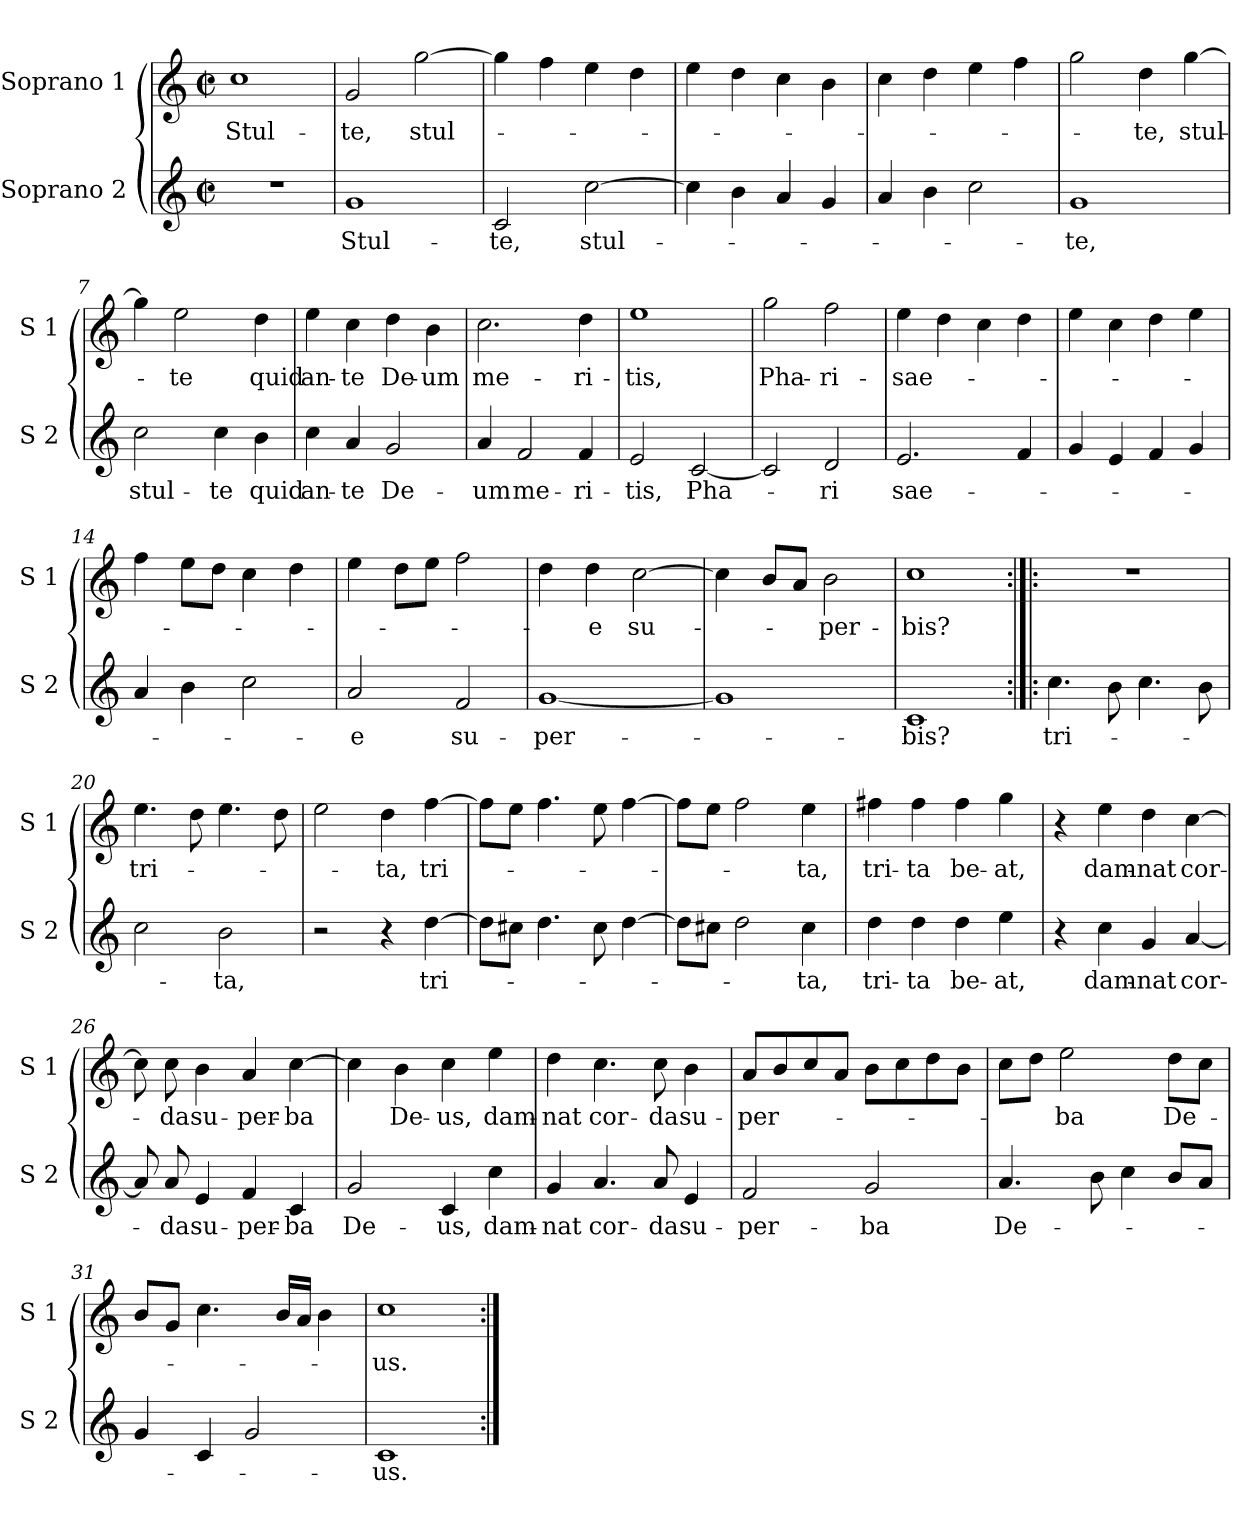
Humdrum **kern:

**kern	**text	**kern	**text
*part2	*part2	*part1	*part1
*staff2	*staff2	*staff1	*staff1
*I"Soprano 2	*	*I"Soprano 1	*
*I'S 2	*	*I'S 1	*
*clefG2	*	*clefG2	*
*k[]	*	*k[]	*
*C:	*	*C:	*
*M2/2	*	*M2/2	*
*met(c|)	*	*met(c|)	*
=1	=1	=1	=1
!	!	!	!LO:LY:b
1r	.	1cc	Stul-
=2	=2	=2	=2
!	!LO:LY:b	!	!LO:LY:b
1g	Stul-	2g/	-te,
!	!	!	!LO:LY:b
.	.	[2gg\	stul-
=3	=3	=3	=3
!	!LO:LY:b	!	!
2c/	-te,	4gg\]	.
.	.	4ff\	.
!	!LO:LY:b	!	!
[2cc\	stul-	4ee\	.
.	.	4dd\	.
=4	=4	=4	=4
4cc\]	.	4ee\	.
4b\	.	4dd\	.
4a/	.	4cc\	.
4g/	.	4b\	.
=5	=5	=5	=5
4a/	.	4cc\	.
4b\	.	4dd\	.
2cc\	.	4ee\	.
.	.	4ff\	.
!!LO:LB:g=z
=6	=6	=6	=6
!	!LO:LY:b	!	!
1g	-te,	2gg\	.
!	!	!	!LO:LY:b
.	.	4dd\	-te,
!	!	!	!LO:LY:b
.	.	[4gg\	stul-
=7	=7	=7	=7
!	!LO:LY:b	!	!
2cc\	stul-	4gg\]	.
!	!	!	!LO:LY:b
.	.	2ee\	-te
!	!LO:LY:b	!	!
4cc\	-te	.	.
!	!LO:LY:b	!	!LO:LY:b
4b\	quid	4dd\	quid
=8	=8	=8	=8
!	!LO:LY:b	!	!LO:LY:b
4cc\	an-	4ee\	an-
!	!LO:LY:b	!	!LO:LY:b
4a/	-te	4cc\	-te
!	!LO:LY:b	!	!LO:LY:b
2g/	De-	4dd\	De-
!	!	!	!LO:LY:b
.	.	4b\	-um
=9	=9	=9	=9
!	!LO:LY:b	!	!LO:LY:b
4a/	-um	2.cc\	me-
!	!LO:LY:b	!	!
2f/	me-	.	.
!	!LO:LY:b	!	!LO:LY:b
4f/	-ri-	4dd\	-ri-
=10	=10	=10	=10
!	!LO:LY:b	!	!LO:LY:b
2e/	-tis,	1ee	-tis,
!	!LO:LY:b	!	!
[2c/	Pha-	.	.
!!LO:LB:g=z
=11	=11	=11	=11
!	!	!	!LO:LY:b
2c/]	.	2gg\	Pha-
!	!LO:LY:b	!	!LO:LY:b
2d/	-ri	2ff\	-ri-
=12	=12	=12	=12
!	!LO:LY:b	!	!LO:LY:b
2.e/	sae-	4ee\	-sae-
.	.	4dd\	.
.	.	4cc\	.
4f/	.	4dd\	.
=13	=13	=13	=13
4g/	.	4ee\	.
4e/	.	4cc\	.
4f/	.	4dd\	.
4g/	.	4ee\	.
=14	=14	=14	=14
4a/	.	4ff\	.
4b\	.	8ee\L	.
.	.	8dd\J	.
2cc\	.	4cc\	.
.	.	4dd\	.
=15	=15	=15	=15
!	!LO:LY:b	!	!
2a/	-e	4ee\	.
.	.	8dd\L	.
.	.	8ee\J	.
!	!LO:LY:b	!	!
2f/	su-	2ff\	.
!!LO:LB:g=z
=16	=16	=16	=16
!	!LO:LY:b	!	!
[1g	-per-	4dd\	.
!	!	!	!LO:LY:b
.	.	4dd\	-e
!	!	!	!LO:LY:b
.	.	[2cc\	su-
=17	=17	=17	=17
1g]	.	4cc\]	.
.	.	8b/L	.
.	.	8a/J	.
!	!	!	!LO:LY:b
.	.	2b\	-per-
=18	=18	=18	=18
!	!LO:LY:b	!	!LO:LY:b
1c	-bis?	1cc	-bis?
=19:|!|:	=19:|!|:	=19:|!|:	=19:|!|:
!	!LO:LY:b	!	!
4.cc\	tri-	1r	.
8b\	.	.	.
4.cc\	.	.	.
8b\	.	.	.
=20	=20	=20	=20
!	!	!	!LO:LY:b
2cc\	.	4.ee\	tri-
.	.	8dd\	.
!	!LO:LY:b	!	!
2b\	-ta,	4.ee\	.
.	.	8dd\	.
!!LO:PB:g=z
=21	=21	=21	=21
2r	.	2ee\	.
!	!	!	!LO:LY:b
4r	.	4dd\	-ta,
!	!LO:LY:b	!	!LO:LY:b
[4dd\	tri-	[4ff\	tri-
=22	=22	=22	=22
8dd\L]	.	8ff\L]	.
8cc#X\J	.	8ee\J	.
4.dd\	.	4.ff\	.
8cc#\	.	8ee\	.
[4dd\	.	[4ff\	.
=23	=23	=23	=23
8dd\L]	.	8ff\L]	.
8cc#X\J	.	8ee\J	.
2dd\	.	2ff\	.
!	!LO:LY:b	!	!LO:LY:b
4cc#\	-ta,	4ee\	-ta,
=24	=24	=24	=24
!	!LO:LY:b	!	!LO:LY:b
4dd\	tri-	4ff#X\	tri-
!	!LO:LY:b	!	!LO:LY:b
4dd\	-ta	4ff#\	-ta
!	!LO:LY:b	!	!LO:LY:b
4dd\	be-	4ff#\	be-
!	!LO:LY:b	!	!LO:LY:b
4ee\	-at,	4gg\	-at,
!!LO:LB:g=z
=25	=25	=25	=25
4r	.	4r	.
!	!LO:LY:b	!	!LO:LY:b
4cc\	dam-	4ee\	dam-
!	!LO:LY:b	!	!LO:LY:b
4g/	-nat	4dd\	-nat
!	!LO:LY:b	!	!LO:LY:b
[4a/	cor-	[4cc\	cor-
=26	=26	=26	=26
8a/]	.	8cc\]	.
!	!LO:LY:b	!	!LO:LY:b
8a/	-da	8cc\	-da
!	!LO:LY:b	!	!LO:LY:b
4e/	su-	4b\	su-
!	!LO:LY:b	!	!LO:LY:b
4f/	-per-	4a/	-per-
!	!LO:LY:b	!	!LO:LY:b
4c/	-ba	[4cc\	-ba
=27	=27	=27	=27
!	!LO:LY:b	!	!
2g/	De-	4cc\]	.
!	!	!	!LO:LY:b
.	.	4b\	De-
!	!LO:LY:b	!	!LO:LY:b
4c/	-us,	4cc\	-us,
!	!LO:LY:b	!	!LO:LY:b
4cc\	dam-	4ee\	dam-
=28	=28	=28	=28
!	!LO:LY:b	!	!LO:LY:b
4g/	-nat	4dd\	-nat
!	!LO:LY:b	!	!LO:LY:b
4.a/	cor-	4.cc\	cor-
!	!LO:LY:b	!	!LO:LY:b
8a/	-da	8cc\	-da
!	!LO:LY:b	!	!LO:LY:b
4e/	su-	4b\	su-
!!LO:LB:g=z
=29	=29	=29	=29
!	!LO:LY:b	!	!LO:LY:b
2f/	-per-	8a/L	-per-
.	.	8b/	.
.	.	8cc/	.
.	.	8a/J	.
!	!LO:LY:b	!	!
2g/	-ba	8b\L	.
.	.	8cc\	.
.	.	8dd\	.
.	.	8b\J	.
=30	=30	=30	=30
!	!LO:LY:b	!	!
4.a/	De-	8cc\L	.
.	.	8dd\J	.
!	!	!	!LO:LY:b
.	.	2ee\	-ba
8b\	.	.	.
4cc\	.	.	.
!	!	!	!LO:LY:b
8b/L	.	8dd\L	De-
8a/J	.	8cc\J	.
=31	=31	=31	=31
4g/	.	8b/L	.
.	.	8g/J	.
4c/	.	4.cc\	.
2g/	.	.	.
.	.	16b/LL	.
.	.	16a/JJ	.
.	.	4b\	.
=32	=32	=32	=32
!	!LO:LY:b	!	!LO:LY:b
1c	-us.	1cc	-us.
=:|!	=:|!	=:|!	=:|!
*-	*-	*-	*-
